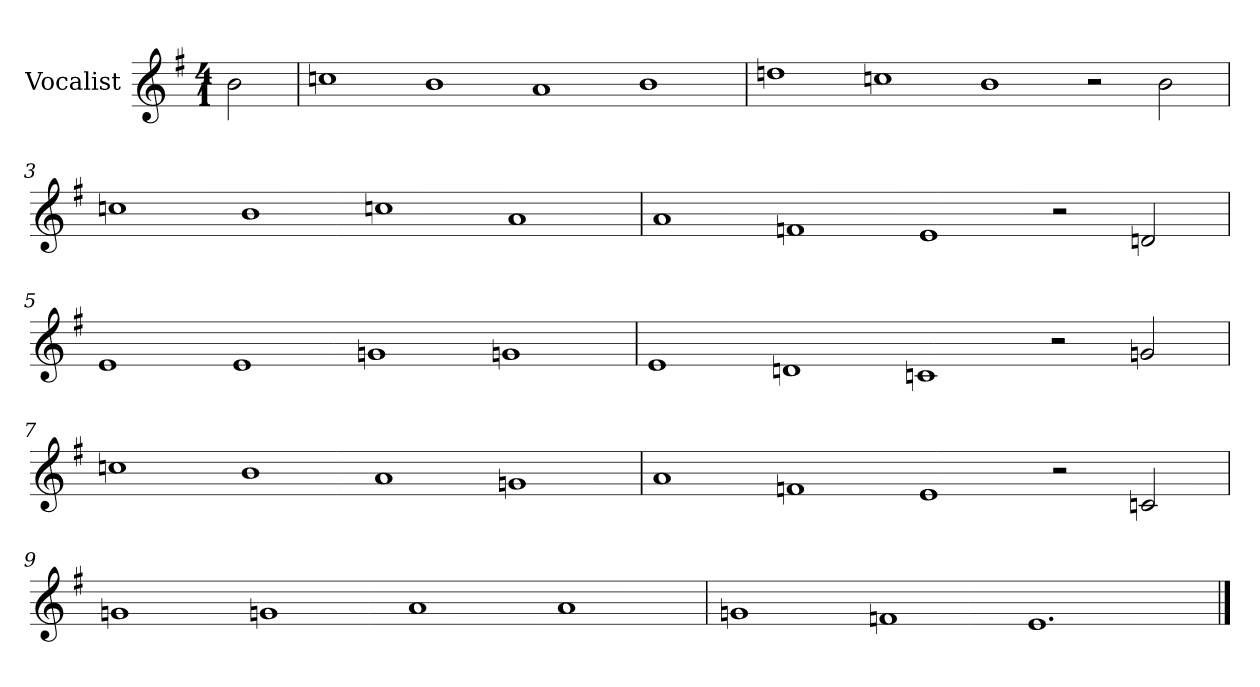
**kern
*part1
*staff1
*I"Vocalist
*k[f#]
*e:
*M4/1
=
2b
=1
1ccn
1b
1a
1b
=2
1ddn
1ccn
1b
2r
2b
=3
1ccn
1b
1ccn
1a
=4
1a
1fn
1e
2r
2dn
=5
1e
1e
1gn
1gn
=6
1e
1dn
1cn
2r
2gn
=7
1ccn
1b
1a
1gn
=8
1a
1fn
1e
2r
2cn
=9
1gn
1gn
1a
1a
=10
1gn
1fn
1.e
==
*-
